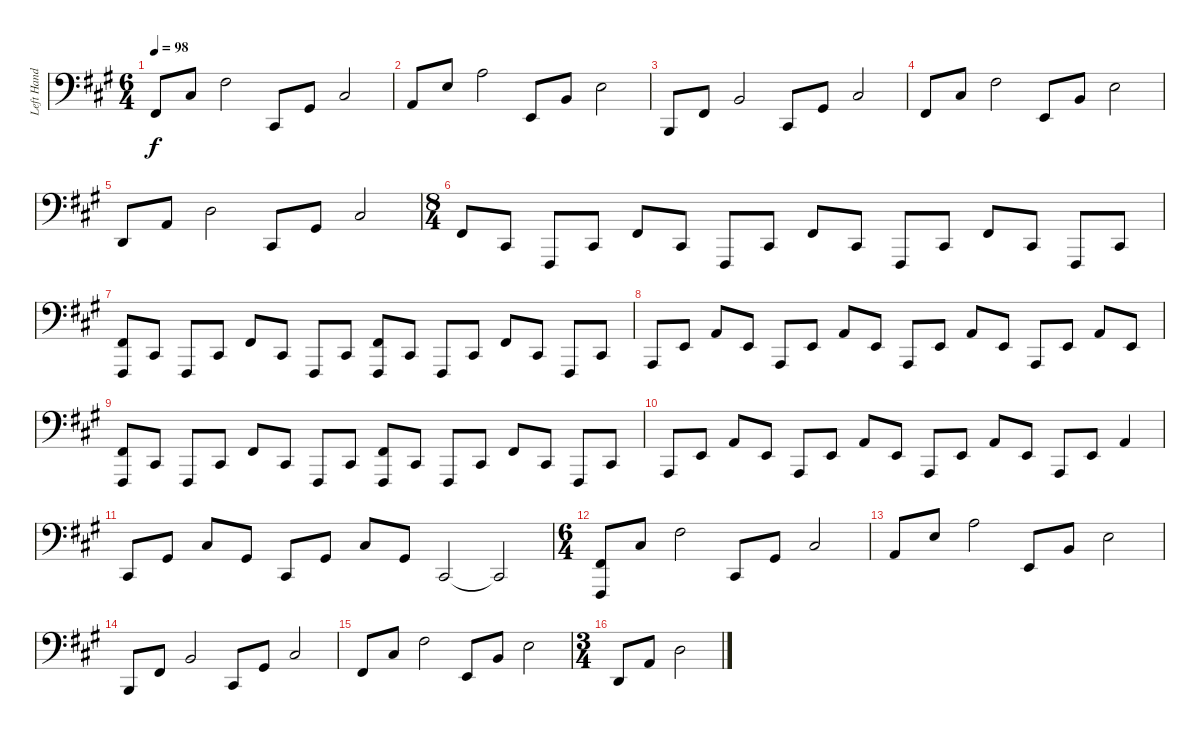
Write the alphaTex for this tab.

\track ("Left Hand" "Left Hand") {instrument acousticgrandpiano}
\staff {score}
\tuning (Ab3 Eb3 B2 Gb2 Db2 Gb1) {hide}
\ts (6 4)
\tempo 98
\clef f4
\ks f#minor
5.5.8{dy f instrument acousticgrandpiano} 7.4.8 7.3.2 7.6.8 7.5.8 7.4.2 |
8.5.8 10.4.8 10.3.2 3.5.8 5.4.8 5.3.2 |
5.6.8 5.5.8 5.4.2 7.6.8 7.5.8 7.4.2 |
5.5.8 7.4.8 7.3.2 3.5.8 5.4.8 5.3.2 |
8.6.8 8.5.8 8.4.2 7.6.8 7.5.8 7.4.2 |
\ts (8 4)
5.5.8 0.5.8 0.6.8 0.5.8 5.5.8 0.5.8 0.6.8 0.5.8 5.5.8 0.5.8 0.6.8 0.5.8 5.5.8 0.5.8 0.6.8 0.5.8 |
(5.5 0.6).8 0.5.8 0.6.8 0.5.8 5.5.8 0.5.8 0.6.8 0.5.8 (5.5 0.6).8 0.5.8 0.6.8 0.5.8 5.5.8 0.5.8 0.6.8 0.5.8 |
3.6.8 3.5.8 3.4.8 3.5.8 3.6.8 3.5.8 3.4.8 3.5.8 3.6.8 3.5.8 3.4.8 3.5.8 3.6.8 3.5.8 3.4.8 3.5.8 |
(5.5 0.6).8 0.5.8 0.6.8 0.5.8 5.5.8 0.5.8 0.6.8 0.5.8 (5.5 0.6).8 0.5.8 0.6.8 0.5.8 5.5.8 0.5.8 0.6.8 0.5.8 |
3.6.8 3.5.8 3.4.8 3.5.8 3.6.8 3.5.8 3.4.8 3.5.8 3.6.8 3.5.8 3.4.8 3.5.8 3.6.8 3.5.8 3.4.4 |
7.6.8 7.5.8 7.4.8 7.5.8 7.6.8 7.5.8 7.4.8 7.5.8 7.6.2 7.6{t}.2 |
\ts (6 4)
(5.5 0.6).8 7.4.8 7.3.2 7.6.8 7.5.8 7.4.2 |
8.5.8 10.4.8 10.3.2 3.5.8 5.4.8 5.3.2 |
5.6.8 5.5.8 5.4.2 7.6.8 7.5.8 7.4.2 |
5.5.8 7.4.8 7.3.2 3.5.8 5.4.8 5.3.2 |
\ts (3 4)
8.6.8 8.5.8 8.4.2
